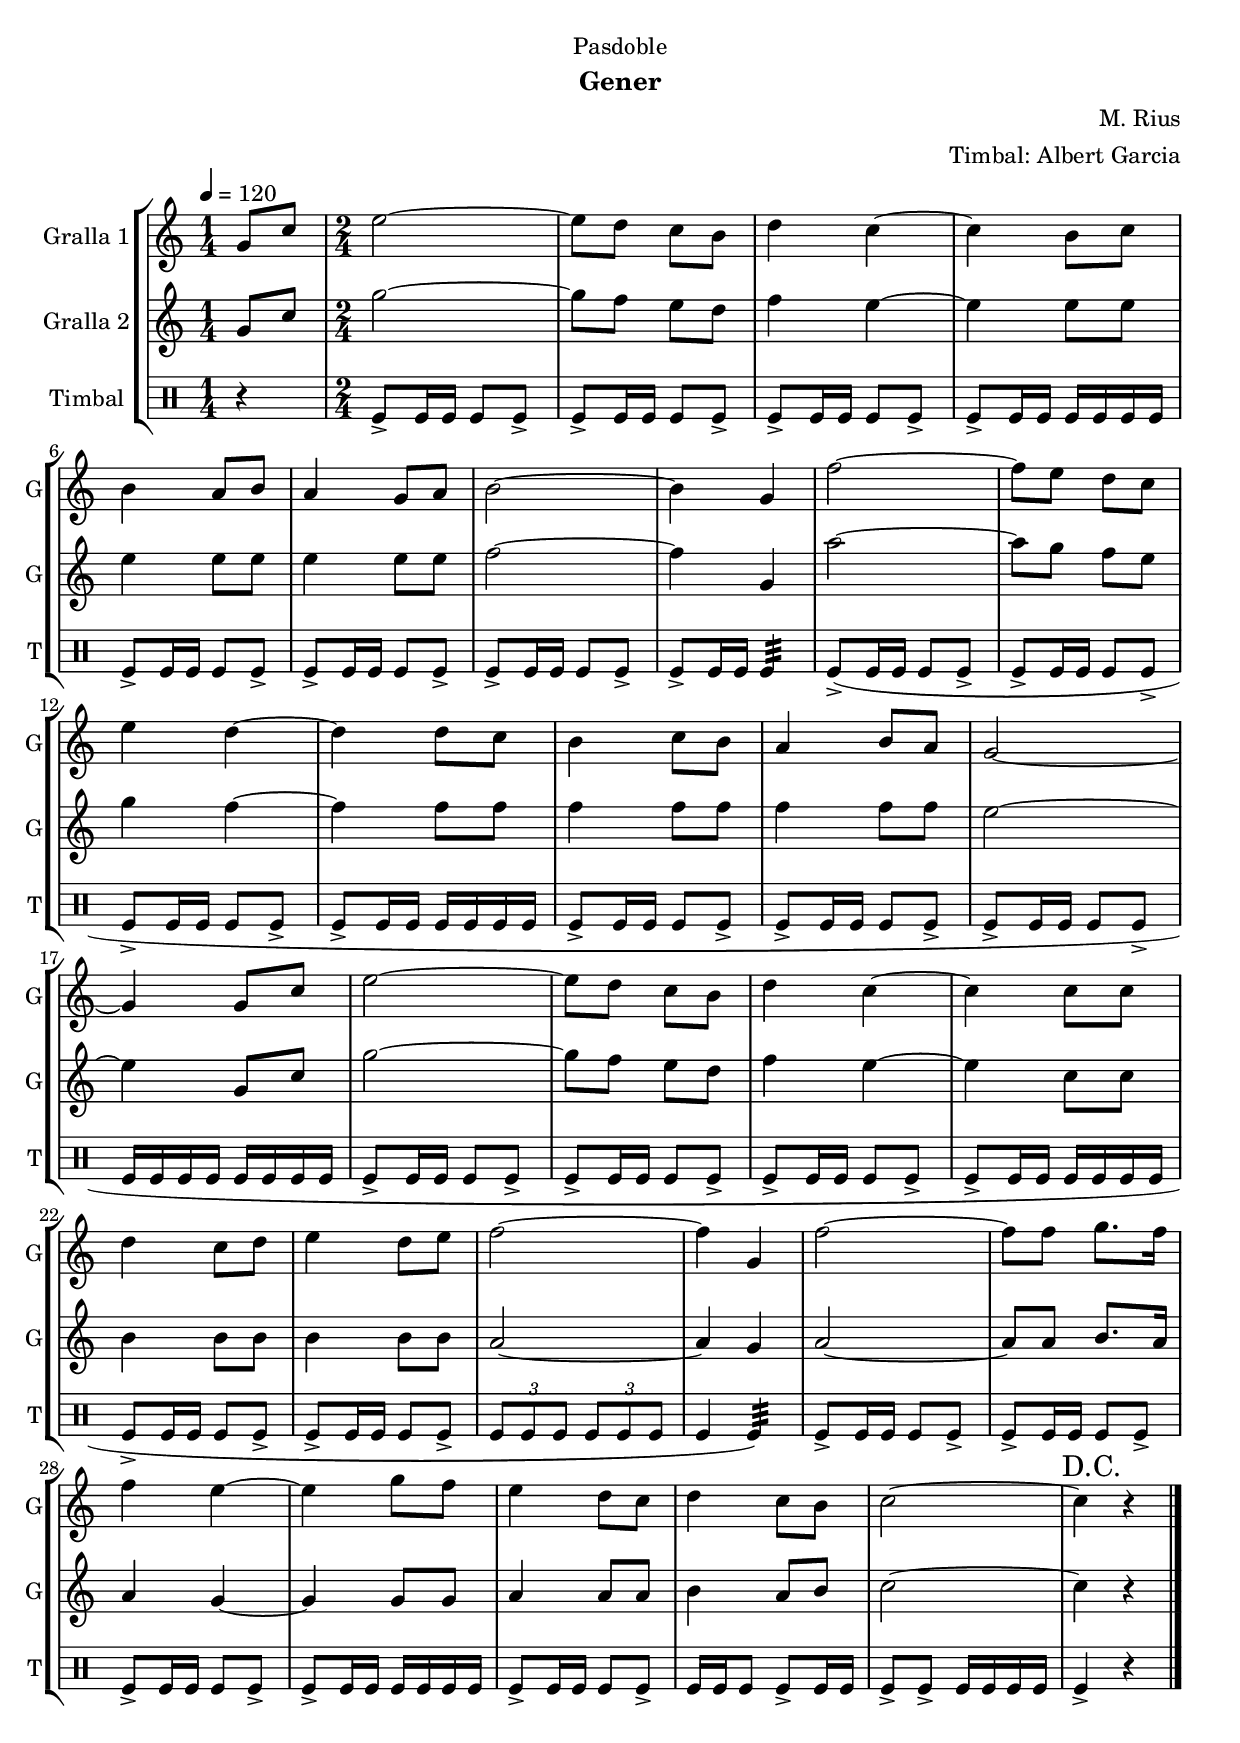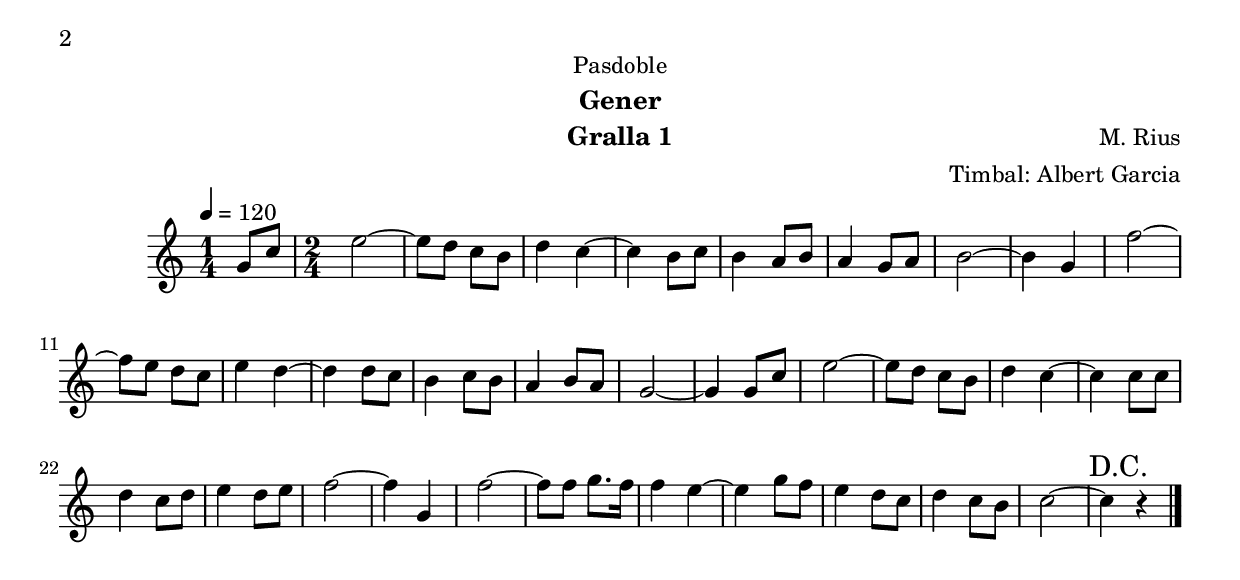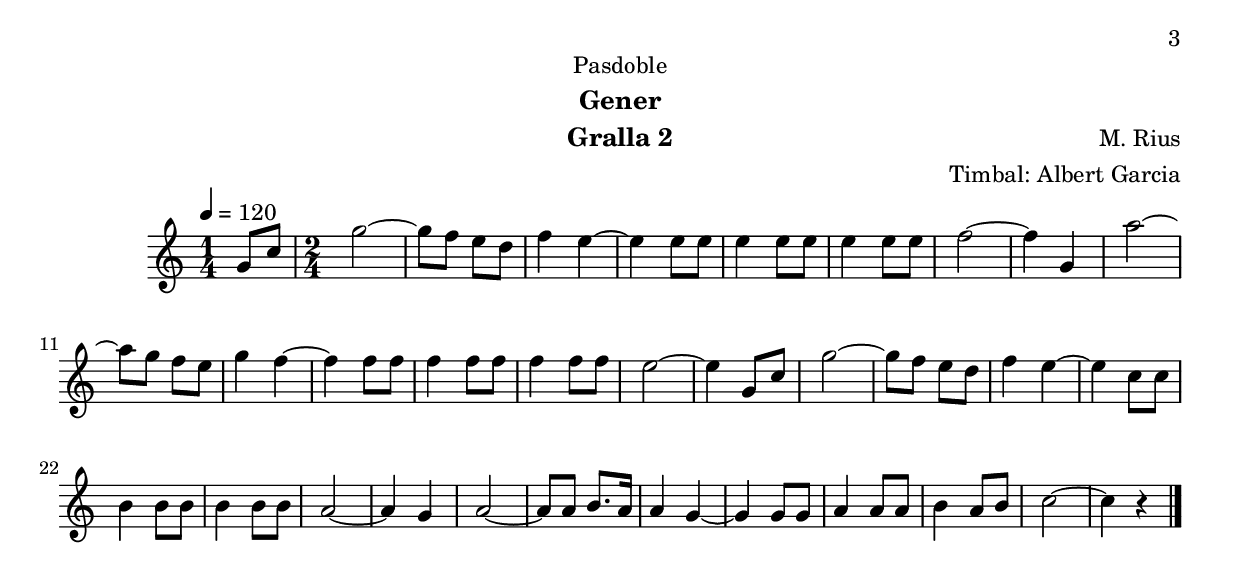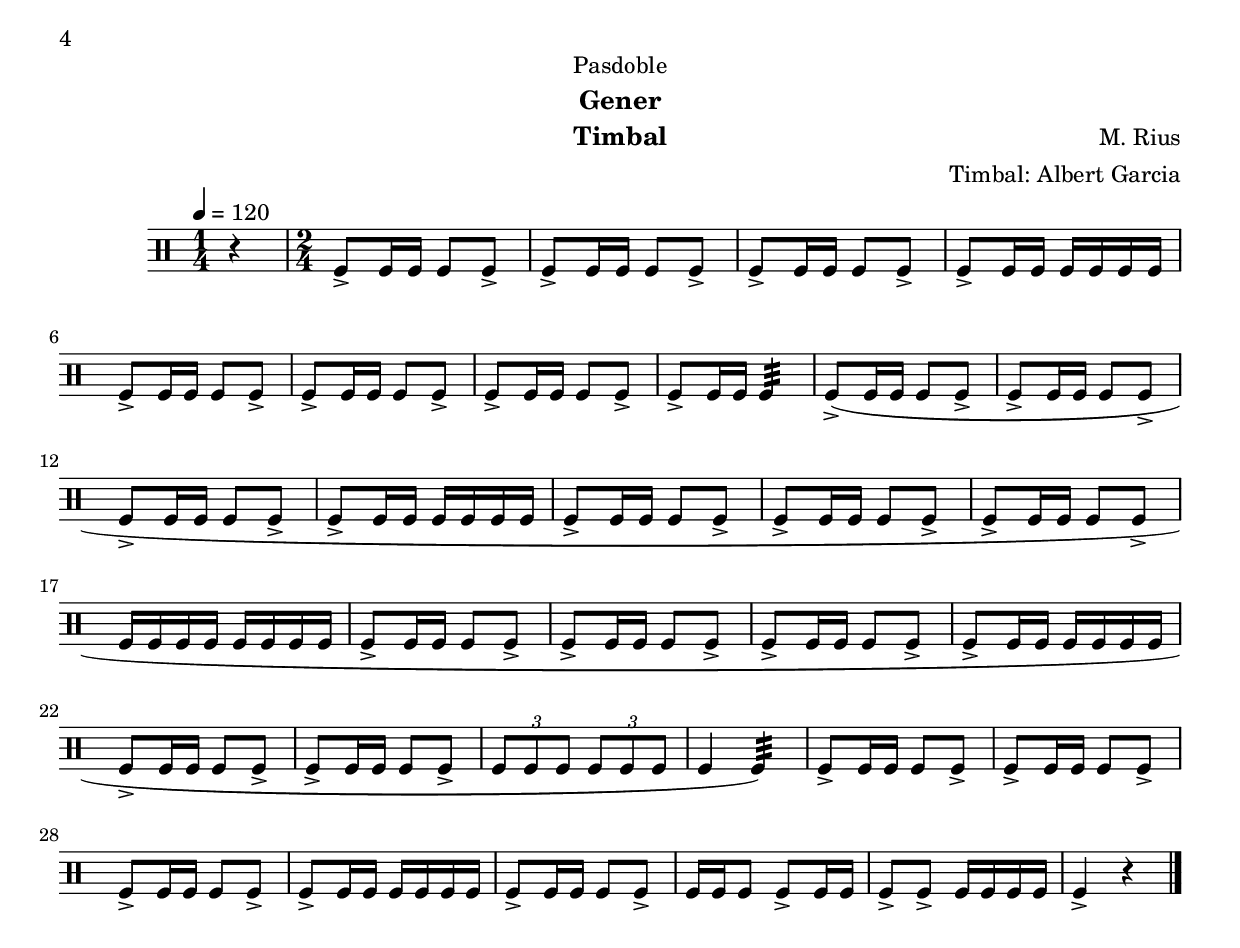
\version "2.22.1"

\header {
  dedication="Pasdoble"
  title=""
  subtitle="Gener"
  subsubtitle=""
  poet=""
  meter=""
  piece=""
  composer="M. Rius"
  arranger="Timbal: Albert Garcia"
  opus=""
  instrument=""
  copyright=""
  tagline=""
}

liniaroAa =
\relative g'
{
  \tempo 4=120
  \clef treble
  \key c \major
  \time 1/4
  g8 c  |
  \time 2/4   e2 ~  |
  e8 d c b  |
  d4 c ~  |
  %05
  c4 b8 c  |
  b4 a8 b  |
  a4 g8 a  |
  b2 ~  |
  b4 g  |
  %10
  f'2 ~  |
  f8 e d c  |
  e4 d ~  |
  d4 d8 c  |
  b4 c8 b  |
  %15
  a4 b8 a  |
  g2 ~  |
  g4 g8 c  |
  e2 ~  |
  e8 d c b  |
  %20
  d4 c ~  |
  c4 c8 c  |
  d4 c8 d  |
  e4 d8 e  |
  f2 ~  |
  %25
  f4 g,  |
  f'2 ~  |
  f8 f g8. f16  |
  f4 e ~  |
  e4 g8 f  |
  %30
  e4 d8 c  |
  d4 c8 b  |
  c2 ~  |
  \mark "D.C." c4 r4  \bar "|." % kompletite
}

liniaroAb =
\relative g'
{
  \tempo 4=120
  \clef treble
  \key c \major
  \time 1/4
  g8 c  |
  \time 2/4   g'2 ~  |
  g8 f e d  |
  f4 e ~  |
  %05
  e4 e8 e  |
  e4 e8 e  |
  e4 e8 e  |
  f2 ~  |
  f4 g,  |
  %10
  a'2 ~  |
  a8 g f e  |
  g4 f ~  |
  f4 f8 f  |
  f4 f8 f  |
  %15
  f4 f8 f  |
  e2 ~  |
  e4 g,8 c  |
  g'2 ~  |
  g8 f e d  |
  %20
  f4 e ~  |
  e4 c8 c  |
  b4 b8 b  |
  b4 b8 b  |
  a2 ~  |
  %25
  a4 g  |
  a2 ~  |
  a8 a b8. a16  |
  a4 g ~  |
  g4 g8 g  |
  %30
  a4 a8 a  |
  b4 a8 b  |
  c2 ~  |
  c4 r4  \bar "|." % kompletite
}

liniaroAc =
\drummode
{
  \tempo 4=120
  \time 1/4
  r4  |
  \time 2/4   tomfl8-> tomfl16 tomfl tomfl8 tomfl->  |
  tomfl8-> tomfl16 tomfl tomfl8 tomfl->  |
  tomfl8-> tomfl16 tomfl tomfl8 tomfl->  |
  %05
  tomfl8-> tomfl16 tomfl tomfl tomfl tomfl tomfl  |
  tomfl8-> tomfl16 tomfl tomfl8 tomfl->  |
  tomfl8-> tomfl16 tomfl tomfl8 tomfl->  |
  tomfl8-> tomfl16 tomfl tomfl8 tomfl->  |
  tomfl8-> tomfl16 tomfl tomfl4:32   |
  %10
  tomfl8-> ( tomfl16 tomfl tomfl8 tomfl->  |
  tomfl8-> tomfl16 tomfl tomfl8 tomfl->  |
  tomfl8-> tomfl16 tomfl tomfl8 tomfl->  |
  tomfl8-> tomfl16 tomfl tomfl tomfl tomfl tomfl  |
  tomfl8-> tomfl16 tomfl tomfl8 tomfl->  |
  %15
  tomfl8-> tomfl16 tomfl tomfl8 tomfl->  |
  tomfl8-> tomfl16 tomfl tomfl8 tomfl->  |
  tomfl16 tomfl tomfl tomfl tomfl tomfl tomfl tomfl  |
  tomfl8-> tomfl16 tomfl tomfl8 tomfl->  |
  tomfl8-> tomfl16 tomfl tomfl8 tomfl->  |
  %20
  tomfl8-> tomfl16 tomfl tomfl8 tomfl->  |
  tomfl8-> tomfl16 tomfl tomfl tomfl tomfl tomfl  |
  tomfl8-> tomfl16 tomfl tomfl8 tomfl->  |
  tomfl8-> tomfl16 tomfl tomfl8 tomfl->  |
  \times 2/3 { tomfl8 tomfl tomfl } \times 2/3 { tomfl tomfl tomfl }  |
  %25
  tomfl4 tomfl:32 )  |
  tomfl8->  tomfl16 tomfl tomfl8 tomfl->  |
  tomfl8-> tomfl16 tomfl tomfl8 tomfl->  |
  tomfl8-> tomfl16 tomfl tomfl8 tomfl->  |
  tomfl8-> tomfl16 tomfl tomfl tomfl tomfl tomfl  |
  %30
  tomfl8-> tomfl16 tomfl tomfl8 tomfl->  |
  tomfl16 tomfl tomfl8 tomfl-> tomfl16 tomfl  |
  tomfl8-> tomfl-> tomfl16 tomfl tomfl tomfl  |
  tomfl4-> r4  \bar "|." % kompletite
}

\bookpart {
  \score {
    \new StaffGroup {
      \override Score.RehearsalMark #'self-alignment-X = #LEFT
      <<
        \new Staff \with {instrumentName = #"Gralla 1" shortInstrumentName = #"G"} \liniaroAa
        \new Staff \with {instrumentName = #"Gralla 2" shortInstrumentName = #"G"} \liniaroAb
        \new DrumStaff \with {instrumentName = #"Timbal" shortInstrumentName = #"T"} \liniaroAc
      >>
    }
    \layout {}
  }
  \score { \unfoldRepeats
    \new StaffGroup {
      \override Score.RehearsalMark #'self-alignment-X = #LEFT
      <<
        \new Staff \with {instrumentName = #"Gralla 1" shortInstrumentName = #"G"} \liniaroAa
        \new Staff \with {instrumentName = #"Gralla 2" shortInstrumentName = #"G"} \liniaroAb
        \new DrumStaff \with {instrumentName = #"Timbal" shortInstrumentName = #"T"} \liniaroAc
      >>
    }
    \midi {
      \set Staff.midiInstrument = "oboe"
      \set DrumStaff.midiInstrument = "drums"
    }
  }
}

\bookpart {
  \header {instrument="Gralla 1"}
  \score {
    \new StaffGroup {
      \override Score.RehearsalMark #'self-alignment-X = #LEFT
      <<
        \new Staff \liniaroAa
      >>
    }
    \layout {}
  }
  \score { \unfoldRepeats
    \new StaffGroup {
      \override Score.RehearsalMark #'self-alignment-X = #LEFT
      <<
        \new Staff \liniaroAa
      >>
    }
    \midi {
      \set Staff.midiInstrument = "oboe"
      \set DrumStaff.midiInstrument = "drums"
    }
  }
}

\bookpart {
  \header {instrument="Gralla 2"}
  \score {
    \new StaffGroup {
      \override Score.RehearsalMark #'self-alignment-X = #LEFT
      <<
        \new Staff \liniaroAb
      >>
    }
    \layout {}
  }
  \score { \unfoldRepeats
    \new StaffGroup {
      \override Score.RehearsalMark #'self-alignment-X = #LEFT
      <<
        \new Staff \liniaroAb
      >>
    }
    \midi {
      \set Staff.midiInstrument = "oboe"
      \set DrumStaff.midiInstrument = "drums"
    }
  }
}

\bookpart {
  \header {instrument="Timbal"}
  \score {
    \new StaffGroup {
      \override Score.RehearsalMark #'self-alignment-X = #LEFT
      <<
        \new DrumStaff \liniaroAc
      >>
    }
    \layout {}
  }
  \score { \unfoldRepeats
    \new StaffGroup {
      \override Score.RehearsalMark #'self-alignment-X = #LEFT
      <<
        \new DrumStaff \liniaroAc
      >>
    }
    \midi {
      \set Staff.midiInstrument = "oboe"
      \set DrumStaff.midiInstrument = "drums"
    }
  }
}

